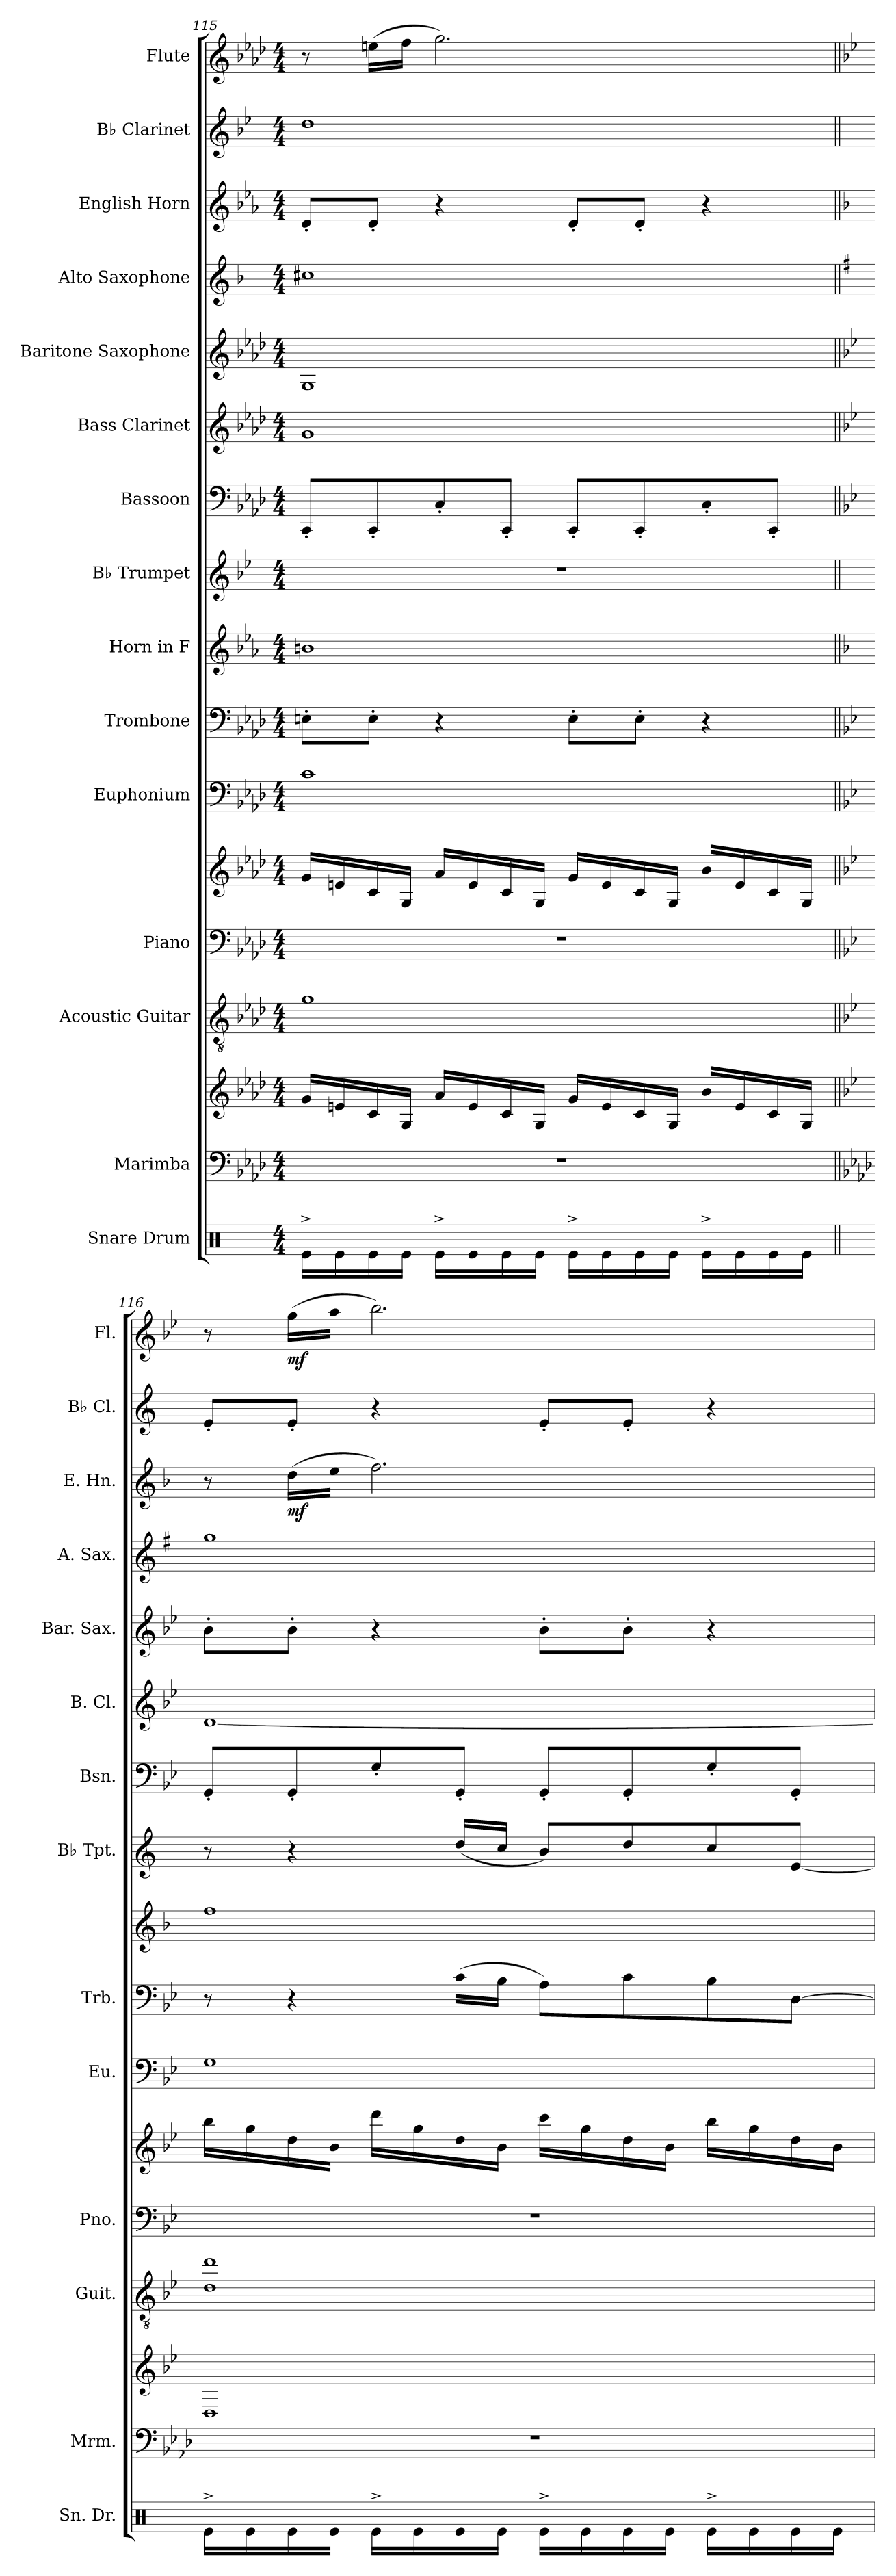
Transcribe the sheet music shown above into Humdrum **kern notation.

**kern	**kern	**kern	**kern	**kern	**kern	**kern	**kern	**kern	**kern	**kern	**kern	**kern	**kern	**kern	**dynam	**kern	**kern	**dynam
*part15	*part14	*part14	*part13	*part12	*part12	*part11	*part10	*part9	*part8	*part7	*part6	*part5	*part4	*part3	*part3	*part2	*part1	*part1
*staff17	*staff16	*staff15	*staff14	*staff13	*staff12	*staff11	*staff10	*staff9	*staff8	*staff7	*staff6	*staff5	*staff4	*staff3	*staff3	*staff2	*staff1	*staff1
*I"Snare Drum	*I"Marimba	*	*I"Acoustic Guitar	*I"Piano	*	*I"Euphonium	*I"Trombone	*I"Horn in F	*I"B♭ Trumpet	*I"Bassoon	*I"Bass Clarinet	*I"Baritone Saxophone	*I"Alto Saxophone	*I"English Horn	*	*I"B♭ Clarinet	*I"Flute	*
*I'Sn. Dr.	*I'Mrm.	*	*I'Guit.	*I'Pno.	*	*I'Eu.	*I'Trb.	*	*I'B♭ Tpt.	*I'Bsn.	*I'B. Cl.	*I'Bar. Sax.	*I'A. Sax.	*I'E. Hn.	*	*I'B♭ Cl.	*I'Fl.	*
*clefX	*clefF4	*clefG2	*clefGv2	*clefF4	*clefG2	*clefF4	*clefF4	*clefG2	*clefG2	*clefF4	*clefG2	*clefG2	*clefG2	*clefG2	*	*clefG2	*clefG2	*
*	*	*	*	*	*	*	*	*ITrd4c7	*ITrd1c2	*	*ITrd8c14	*ITrd12c21	*ITrd5c9	*ITrd4c7	*	*ITrd1c2	*	*
*k[]	*k[b-e-a-d-]	*k[b-e-a-d-]	*k[b-e-a-d-]	*k[b-e-a-d-]	*k[b-e-a-d-]	*k[b-e-a-d-]	*k[b-e-a-d-]	*k[b-e-a-d-]	*k[b-e-a-d-]	*k[b-e-a-d-]	*k[b-e-a-d-]	*k[b-e-a-d-]	*k[b-e-a-d-]	*k[b-e-a-d-]	*	*k[b-e-a-d-]	*k[b-e-a-d-]	*
*M4/4	*M4/4	*M4/4	*M4/4	*M4/4	*M4/4	*M4/4	*M4/4	*M4/4	*M4/4	*M4/4	*M4/4	*M4/4	*M4/4	*M4/4	*	*M4/4	*M4/4	*
=115	=115	=115	=115	=115	=115	=115	=115	=115	=115	=115	=115	=115	=115	=115	=115	=115	=115	=115
16Re^\LL	1r	16g/LL	1g	1r	16g/LL	1c	8En'\L	1en	1r	8CC'/L	1G	1GG	1en	8G'/L	.	1cc	8r	.
16Re\	.	16en/	.	.	16en/	.	.	.	.	.	.	.	.	.	.	.	.	.
16Re\	.	16c/	.	.	16c/	.	8E'\J	.	.	8CC'/	.	.	.	8G'/J	.	.	(16een\LL	.
16Re\JJ	.	16G/JJ	.	.	16G/JJ	.	.	.	.	.	.	.	.	.	.	.	16ff\JJ	.
16Re^\LL	.	16a-/LL	.	.	16a-/LL	.	4r	.	.	8C'/	.	.	.	4r	.	.	2.gg\)	.
16Re\	.	16e/	.	.	16e/	.	.	.	.	.	.	.	.	.	.	.	.	.
16Re\	.	16c/	.	.	16c/	.	.	.	.	8CC'/J	.	.	.	.	.	.	.	.
16Re\JJ	.	16G/JJ	.	.	16G/JJ	.	.	.	.	.	.	.	.	.	.	.	.	.
16Re^\LL	.	16g/LL	.	.	16g/LL	.	8E'\L	.	.	8CC'/L	.	.	.	8G'/L	.	.	.	.
16Re\	.	16e/	.	.	16e/	.	.	.	.	.	.	.	.	.	.	.	.	.
16Re\	.	16c/	.	.	16c/	.	8E'\J	.	.	8CC'/	.	.	.	8G'/J	.	.	.	.
16Re\JJ	.	16G/JJ	.	.	16G/JJ	.	.	.	.	.	.	.	.	.	.	.	.	.
16Re^\LL	.	16b-/LL	.	.	16b-/LL	.	4r	.	.	8C'/	.	.	.	4r	.	.	.	.
16Re\	.	16e/	.	.	16e/	.	.	.	.	.	.	.	.	.	.	.	.	.
16Re\	.	16c/	.	.	16c/	.	.	.	.	8CC'/J	.	.	.	.	.	.	.	.
16Re\JJ	.	16G/JJ	.	.	16G/JJ	.	.	.	.	.	.	.	.	.	.	.	.	.
!!LO:PB:g=z
=116||	=116||	=116||	=116||	=116||	=116||	=116||	=116||	=116||	=116||	=116||	=116||	=116||	=116||	=116||	=116||	=116||	=116||	=116||
*	*	*k[b-e-]	*k[b-e-]	*k[b-e-]	*k[b-e-]	*k[b-e-]	*k[b-e-]	*k[b-e-]	*k[b-e-]	*k[b-e-]	*k[b-e-]	*k[b-e-]	*k[b-e-]	*k[b-e-]	*	*k[b-e-]	*k[b-e-]	*
16Re^\LL	1r	1D	1d 1dd	1r	16bb-\LL	1G	8r	1b-	8r	8GG'/L	[1D	8B-'\L	1b-	8r	.	8d'/L	8r	.
16Re\	.	.	.	.	16gg\	.	.	.	.	.	.	.	.	.	.	.	.	.
!	!	!	!	!	!	!	!	!	!	!	!	!	!	!	!LO:DY:b	!	!	!LO:DY:b
16Re\	.	.	.	.	16dd\	.	4r	.	4r	8GG'/	.	8B-'\J	.	(16g\LL	mf	8d'/J	(16gg\LL	mf
16Re\JJ	.	.	.	.	16b-\JJ	.	.	.	.	.	.	.	.	16a\JJ	.	.	16aa\JJ	.
16Re^\LL	.	.	.	.	16ddd\LL	.	.	.	.	8G'/	.	4r	.	2.b-\)	.	4r	2.bb-\)	.
16Re\	.	.	.	.	16gg\	.	.	.	.	.	.	.	.	.	.	.	.	.
16Re\	.	.	.	.	16dd\	.	(16c\LL	.	(16cc/LL	8GG'/J	.	.	.	.	.	.	.	.
16Re\JJ	.	.	.	.	16b-\JJ	.	16B-\JJ	.	16b-/JJ	.	.	.	.	.	.	.	.	.
16Re^\LL	.	.	.	.	16ccc\LL	.	8A\L)	.	8a/L)	8GG'/L	.	8B-'\L	.	.	.	8d'/L	.	.
16Re\	.	.	.	.	16gg\	.	.	.	.	.	.	.	.	.	.	.	.	.
16Re\	.	.	.	.	16dd\	.	8c\	.	8cc/	8GG'/	.	8B-'\J	.	.	.	8d'/J	.	.
16Re\JJ	.	.	.	.	16b-\JJ	.	.	.	.	.	.	.	.	.	.	.	.	.
16Re^\LL	.	.	.	.	16bb-\LL	.	8B-\	.	8b-/	8G'/	.	4r	.	.	.	4r	.	.
16Re\	.	.	.	.	16gg\	.	.	.	.	.	.	.	.	.	.	.	.	.
16Re\	.	.	.	.	16dd\	.	[8D\J	.	[8d/J	8GG'/J	.	.	.	.	.	.	.	.
16Re\JJ	.	.	.	.	16b-\JJ	.	.	.	.	.	.	.	.	.	.	.	.	.
=	=	=	=	=	=	=	=	=	=	=	=	=	=	=	=	=	=	=
*-	*-	*-	*-	*-	*-	*-	*-	*-	*-	*-	*-	*-	*-	*-	*-	*-	*-	*-
